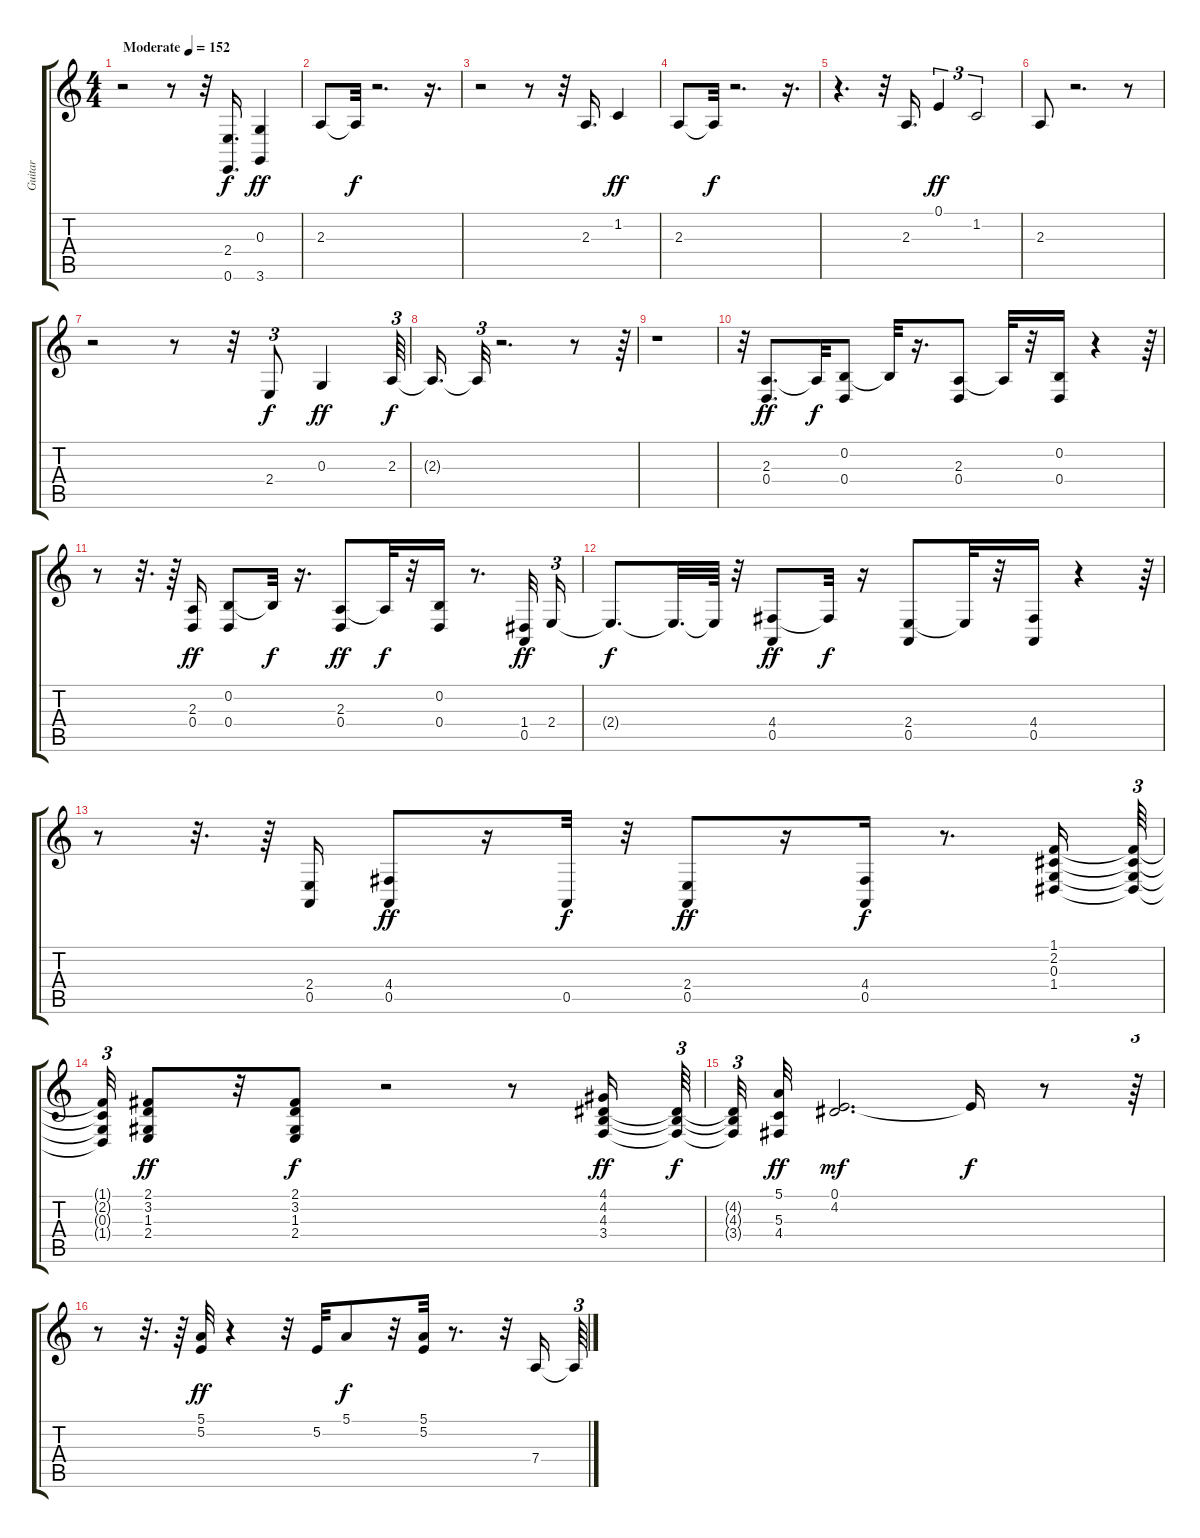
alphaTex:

\track ("Guitar" "Guitar") {instrument clavinet}
\staff {score tabs}
\tuning (E4 B3 G3 D3 A2 E2) {hide}
\ts (4 4)
\tempo (152 "Moderate")
\clef g2
\ks c
r.2{dy f instrument clavinet} r.8 r.32 (2.4 0.6).16{d} (0.3 3.6).4{dy ff} |
2.3.8 2.3{t}.32{dy f} r.2{d} r.16{d} |
r.2 r.8 r.32 2.3.16{d} 1.2.4{dy ff} |
2.3.8 2.3{t}.32{dy f} r.2{d} r.16{d} |
r.4{d} r.32 2.3.16{d} 0.1.4{tu (3 2) dy ff} 1.2.2{tu (3 2)} |
2.3.8 r.2{d} r.8 |
r.2 r.8 r.32 2.4.8{tu (3 2) dy f} 0.3.4{dy ff} 2.3.64{tu (3 2) dy f} |
2.3{t}.16{d} 2.3{t}.32{tu (3 2)} r.2{d} r.8 r.64{tu (3 2)} |
r.1 |
r.32{tu (3 2)} (2.3 0.4).8{d dy ff} 2.3{t}.32{dy f} (0.2 0.4).8 0.2{t}.32 r.16{d} (2.3 0.4).8 2.3{t}.32 r.32 (0.2 0.4).16 r.4 r.64{tu (3 2)} |
r.8 r.32{d} r.64 (2.3 0.4).16{dy ff} (0.2 0.4).8 0.2{t}.32{dy f} r.16{d} (2.3 0.4).8{dy ff} 2.3{t}.32{dy f} r.32 (0.2 0.4).16 r.8{d} (1.4 0.5).32{dy ff} 2.4.16{tu (3 2)} |
2.4{t}.8{d dy f} 2.4{t}.32{d} 2.4{t}.64 r.32 (4.4 0.5).8{dy ff} 4.4{t}.32{dy f} r.16 (2.4 0.5).8 2.4{t}.32 r.32 (4.4 0.5).16 r.4 r.64{tu (3 2)} |
r.8 r.32{d} r.64 (2.4 0.5).16 (4.4 0.5).8{dy ff} r.16 0.5.32{dy f} r.32 (2.4 0.5).8{dy ff} r.16 (4.4 0.5).16{dy f} r.8{d} (1.1 2.2 0.3 1.4).16 (1.1{t} 2.2{t} 0.3{t} 1.4{t}).64{tu (3 2)} |
(1.1{t} 2.2{t} 0.3{t} 1.4{t}).32{tu (3 2)} (2.1 3.2 1.3 2.4).8{dy ff} r.32 (2.1 3.2 1.3 2.4).8{dy f} r.2 r.8 (4.1 4.2 4.3 3.4).16{dy ff} (4.2{t} 4.3{t} 3.4{t}).64{tu (3 2) dy f} |
(4.2{t} 4.3{t} 3.4{t}).32{tu (3 2)} (5.1 5.3 4.4).32{dy ff} (0.1 4.2).2{d dy mf} 0.1{t}.16{dy f} r.8 r.64{tu (3 2)} |
r.8 r.32{d} r.64 (5.1 5.2).32{dy ff} r.4 r.32 5.2.32 5.1.8{dy f} r.32 (5.1 5.2).32 r.8{d} r.32 7.4.16 7.4{t}.64{tu (3 2)}
